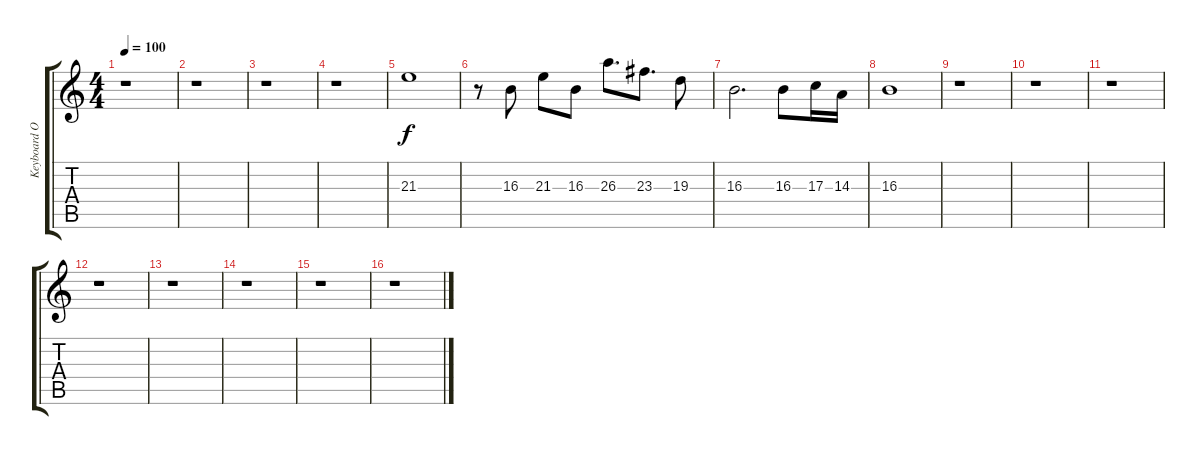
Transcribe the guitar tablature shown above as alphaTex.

\track ("Keyboard Octaver" "Keyboard O") {instrument stringensemble1}
\staff {score tabs}
\tuning (E4 B3 G3 D3 A2 E2) {hide}
\ts (4 4)
\tempo 100
\clef g2
\ks c
r.1{dy f instrument stringensemble1} |
r.1 |
r.1 |
r.1 |
21.3.1 |
r.8 16.3.8 21.3.8 16.3.8 26.3.8{d} 23.3.8{d} 19.3.8 |
16.3.2{d} 16.3.8 17.3.16 14.3.16 |
16.3.1 |
r.1 |
r.1 |
r.1 |
r.1 |
r.1 |
r.1 |
r.1 |
r.1
